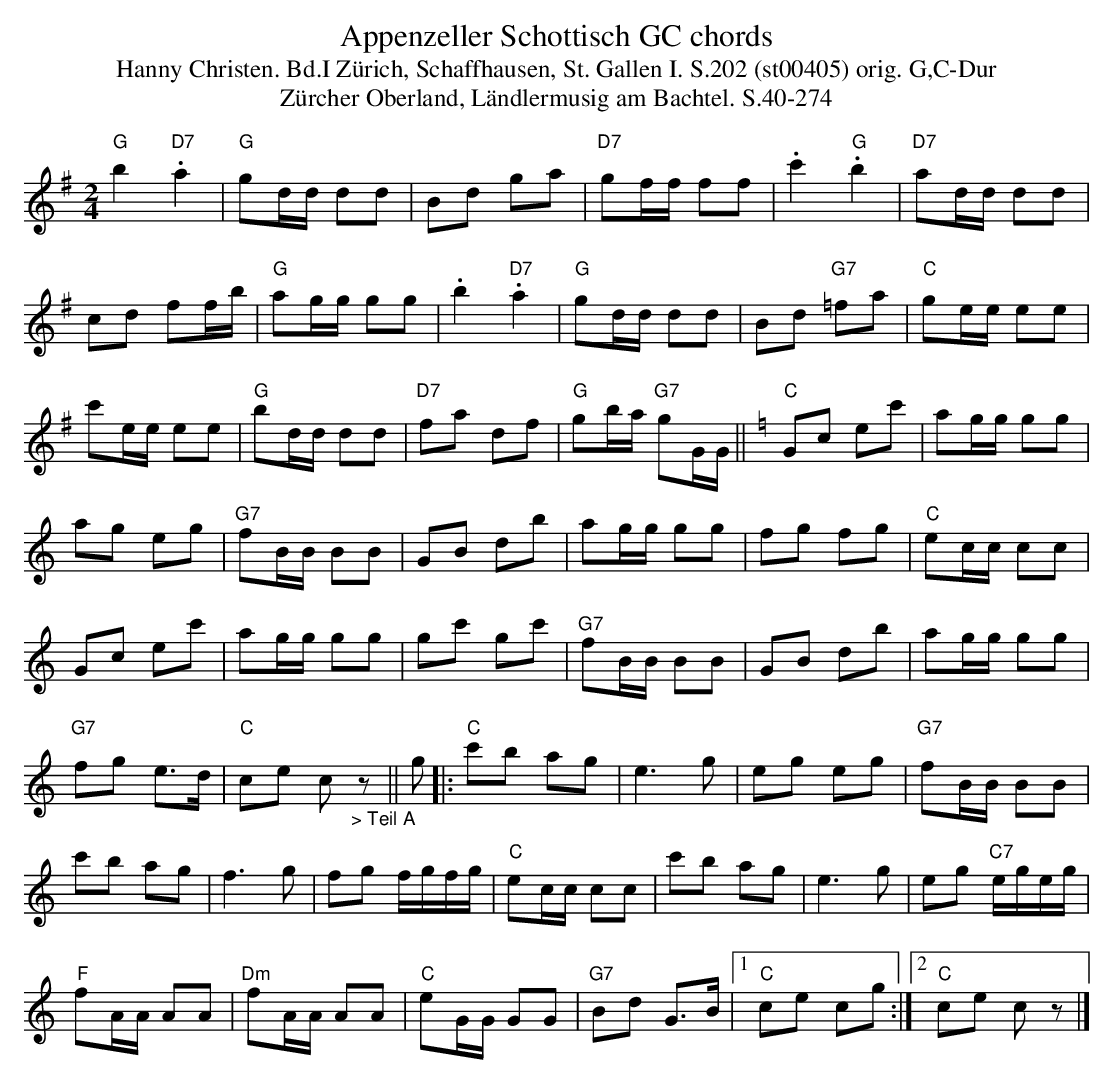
X:1
T: Appenzeller Schottisch GC chords
T:Hanny Christen. Bd.I Zürich, Schaffhausen, St. Gallen I. S.202 (st00405) orig. G,C-Dur
T: Z\"urcher Oberland, L\"andlermusig am Bachtel. S.40-274
M:2/4
L:1/8
K:G %%MIDI gchordon
"G"b2"D7".a2 | "G"gd/d/ dd | Bd ga | "D7"gf/f/ ff | .c'2"G".b2 | "D7"ad/d/ dd |
cd ff/b/ | "G"ag/g/ gg | .b2"D7".a2 | "G"gd/d/ dd | Bd "G7"=fa | "C"ge/e/ ee |
c'e/e/ ee | "G"bd/d/ dd | "D7"fa df | "G"gb/a/ "G7"gG/G/ || [K:C] "C"Gc ec' | ag/g/ gg |
ag eg | "G7"fB/B/ BB | GB db | ag/g/ gg | fg fg | "C"ec/c/ cc |
Gc ec' | ag/g/ gg | gc' gc' | "G7"fB/B/ BB | GB db |  ag/g/ gg |
"G7"fg e>d | "C"ce c"_> Teil A"z || g |: "C"c'b ag | e3g | eg eg | "G7"fB/B/ BB |
c'b ag | f3g | fg f/g/f/g/ | "C"ec/c/ cc | c'b ag | e3g | eg "C7"e/g/e/g/ |
"F"fA/A/ AA | "Dm"fA/A/ AA | "C"eG/G/ GG | "G7"Bd G>B |1 "C"ce cg :|2 "C"ce cz |]
